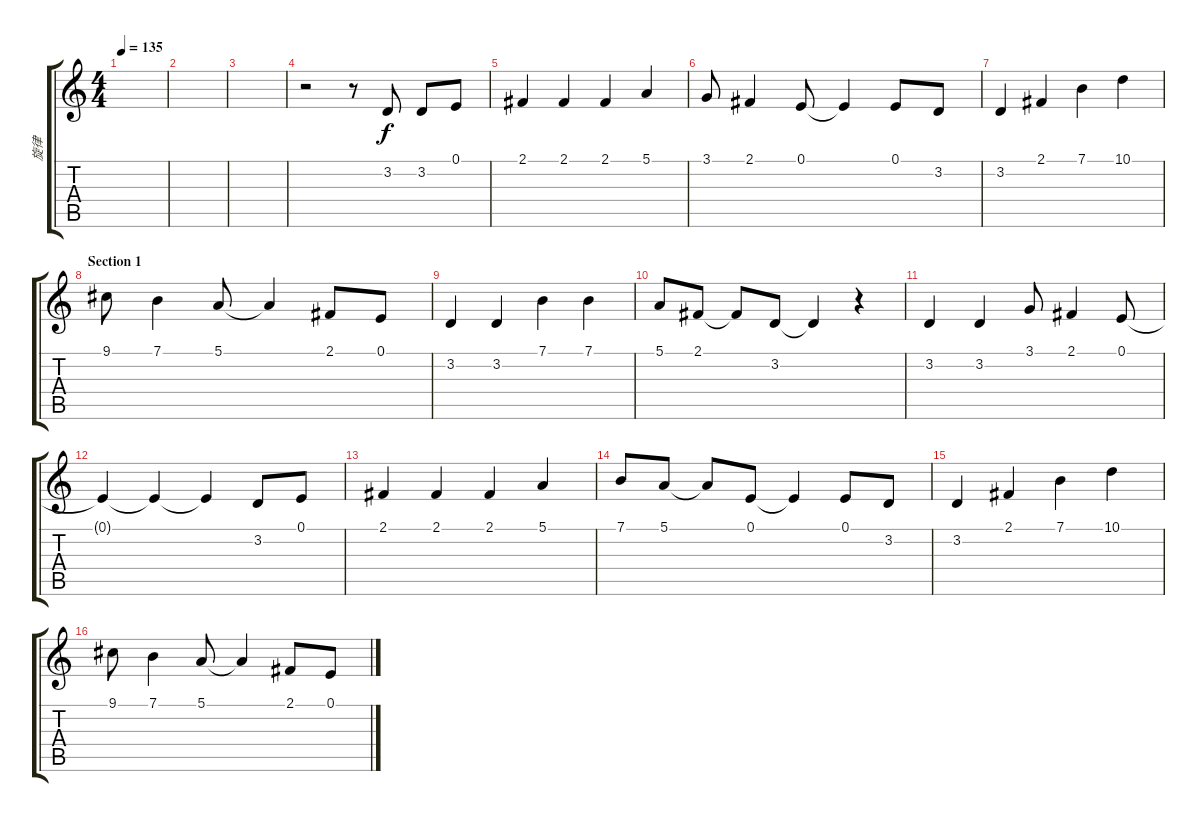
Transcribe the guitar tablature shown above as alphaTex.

\track ("旋律" "旋律") {instrument baritonesax}
\staff {score tabs}
\tuning (E4 B3 G3 D3 A2 E2) {hide}
\ts (4 4)
\tempo 135
\clef g2
\ks c
|
|
|
r.2 r.8 3.2.8 3.2.8 0.1.8 |
2.1.4 2.1.4 2.1.4 5.1.4 |
3.1.8 2.1.4 0.1.8 0.1{t}.4 0.1.8 3.2.8 |
3.2.4 2.1.4 7.1.4 10.1.4 |
\section ("" "Section 1")
9.1.8 7.1.4 5.1.8 5.1{t}.4 2.1.8 0.1.8 |
3.2.4 3.2.4 7.1.4 7.1.4 |
5.1.8 2.1.8 2.1{t}.8 3.2.8 3.2{t}.4 r.4 |
3.2.4 3.2.4 3.1.8 2.1.4 0.1.8 |
0.1{t}.4 0.1{t}.4 0.1{t}.4 3.2.8 0.1.8 |
2.1.4 2.1.4 2.1.4 5.1.4 |
7.1.8 5.1.8 5.1{t}.8 0.1.8 0.1{t}.4 0.1.8 3.2.8 |
3.2.4 2.1.4 7.1.4 10.1.4 |
9.1.8 7.1.4 5.1.8 5.1{t}.4 2.1.8 0.1.8
